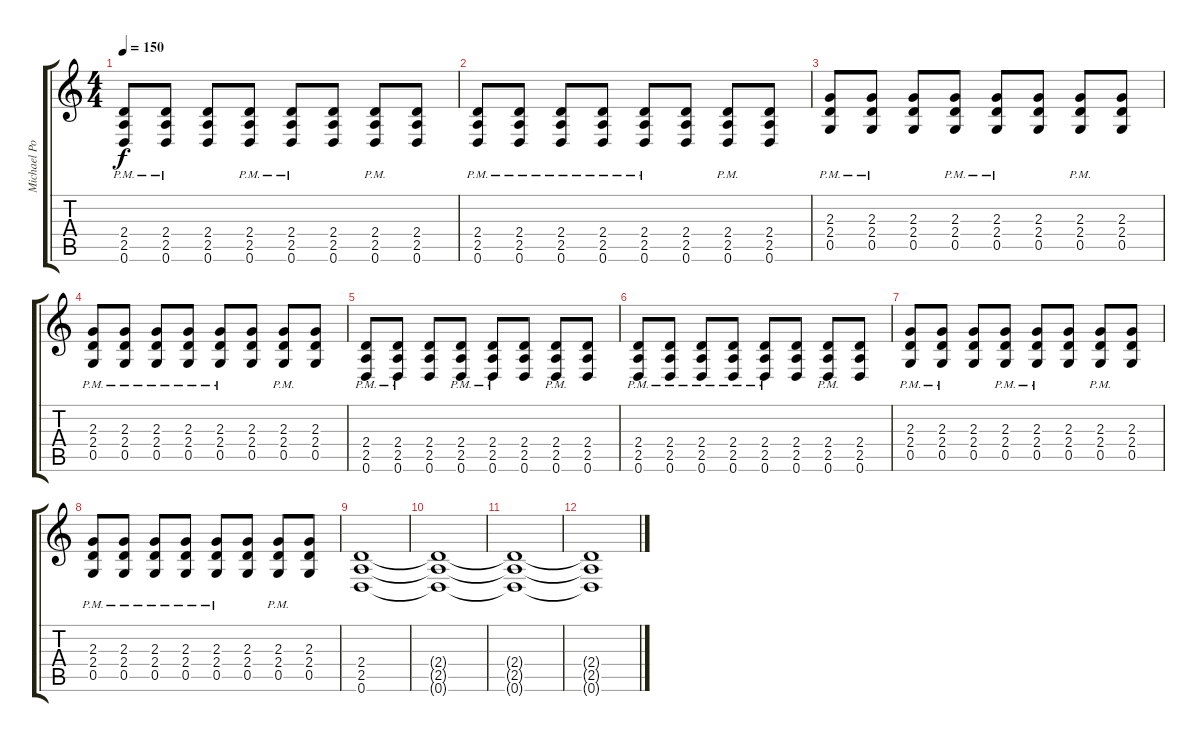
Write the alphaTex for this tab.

\track ("Michael Poulsen Rythm " "Michael Po") {instrument distortionguitar}
\staff {score tabs}
\tuning (D4 A3 F3 C3 G2 D2) {hide}
\ts (4 4)
\tempo 150
\clef g2
\ks c
(2.4{pm} 2.5{pm} 0.6{pm}).8{dy f} (2.4{pm} 2.5{pm} 0.6{pm}).8 (2.4 2.5 0.6).8 (2.4{pm} 2.5{pm} 0.6{pm}).8 (2.4{pm} 2.5{pm} 0.6{pm}).8 (2.4 2.5 0.6).8 (2.4{pm} 2.5{pm} 0.6{pm}).8 (2.4 2.5 0.6).8 |
(2.4{pm} 2.5{pm} 0.6{pm}).8 (2.4{pm} 2.5{pm} 0.6{pm}).8 (2.4{pm} 2.5{pm} 0.6{pm}).8 (2.4{pm} 2.5{pm} 0.6{pm}).8 (2.4{pm} 2.5{pm} 0.6{pm}).8 (2.4 2.5 0.6).8 (2.4{pm} 2.5{pm} 0.6{pm}).8 (2.4 2.5 0.6).8 |
(2.3{pm} 2.4{pm} 0.5{pm}).8 (2.3{pm} 2.4{pm} 0.5{pm}).8 (2.3 2.4 0.5).8 (2.3{pm} 2.4{pm} 0.5{pm}).8 (2.3{pm} 2.4{pm} 0.5{pm}).8 (2.3 2.4 0.5).8 (2.3{pm} 2.4{pm} 0.5{pm}).8 (2.3 2.4 0.5).8 |
(2.3{pm} 2.4{pm} 0.5{pm}).8 (2.3{pm} 2.4{pm} 0.5{pm}).8 (2.3{pm} 2.4{pm} 0.5{pm}).8 (2.3{pm} 2.4{pm} 0.5{pm}).8 (2.3{pm} 2.4{pm} 0.5{pm}).8 (2.3 2.4 0.5).8 (2.3{pm} 2.4{pm} 0.5{pm}).8 (2.3 2.4 0.5).8 |
(2.4{pm} 2.5{pm} 0.6{pm}).8 (2.4{pm} 2.5{pm} 0.6{pm}).8 (2.4 2.5 0.6).8 (2.4{pm} 2.5{pm} 0.6{pm}).8 (2.4{pm} 2.5{pm} 0.6{pm}).8 (2.4 2.5 0.6).8 (2.4{pm} 2.5{pm} 0.6{pm}).8 (2.4 2.5 0.6).8 |
(2.4{pm} 2.5{pm} 0.6{pm}).8 (2.4{pm} 2.5{pm} 0.6{pm}).8 (2.4{pm} 2.5{pm} 0.6{pm}).8 (2.4{pm} 2.5{pm} 0.6{pm}).8 (2.4{pm} 2.5{pm} 0.6{pm}).8 (2.4 2.5 0.6).8 (2.4{pm} 2.5{pm} 0.6{pm}).8 (2.4 2.5 0.6).8 |
(2.3{pm} 2.4{pm} 0.5{pm}).8 (2.3{pm} 2.4{pm} 0.5{pm}).8 (2.3 2.4 0.5).8 (2.3{pm} 2.4{pm} 0.5{pm}).8 (2.3{pm} 2.4{pm} 0.5{pm}).8 (2.3 2.4 0.5).8 (2.3{pm} 2.4{pm} 0.5{pm}).8 (2.3 2.4 0.5).8 |
(2.3{pm} 2.4{pm} 0.5{pm}).8 (2.3{pm} 2.4{pm} 0.5{pm}).8 (2.3{pm} 2.4{pm} 0.5{pm}).8 (2.3{pm} 2.4{pm} 0.5{pm}).8 (2.3{pm} 2.4{pm} 0.5{pm}).8 (2.3 2.4 0.5).8 (2.3{pm} 2.4{pm} 0.5{pm}).8 (2.3 2.4 0.5).8 |
(2.4 2.5 0.6).1{volume 0} |
(2.4{t} 2.5{t} 0.6{t}).1 |
(2.4{t} 2.5{t} 0.6{t}).1 |
(2.4{t} 2.5{t} 0.6{t}).1
